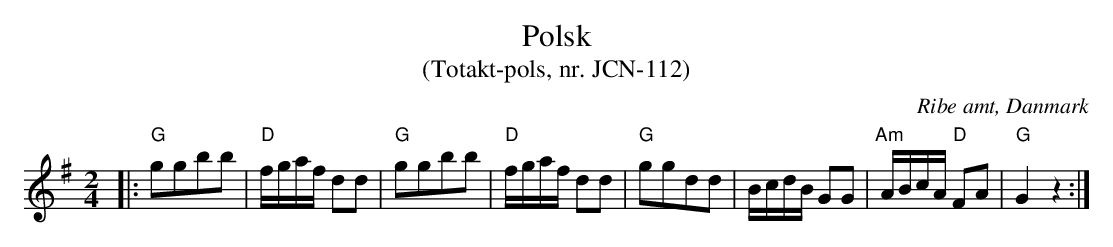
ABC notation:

X:1
T:Polsk
T:(Totakt-pols, nr. JCN-112)
O:Ribe amt, Danmark
M:2/4
L:1/16
K:G
|: "G"g2g2b2b2 | "D"fgaf d2d2 | "G"g2g2b2b2 | "D"fgaf d2d2 | "G"g2g2d2d2 | BcdB G2G2 | "Am"ABcA "D"F2A2 | "G"G4 z4 :|
